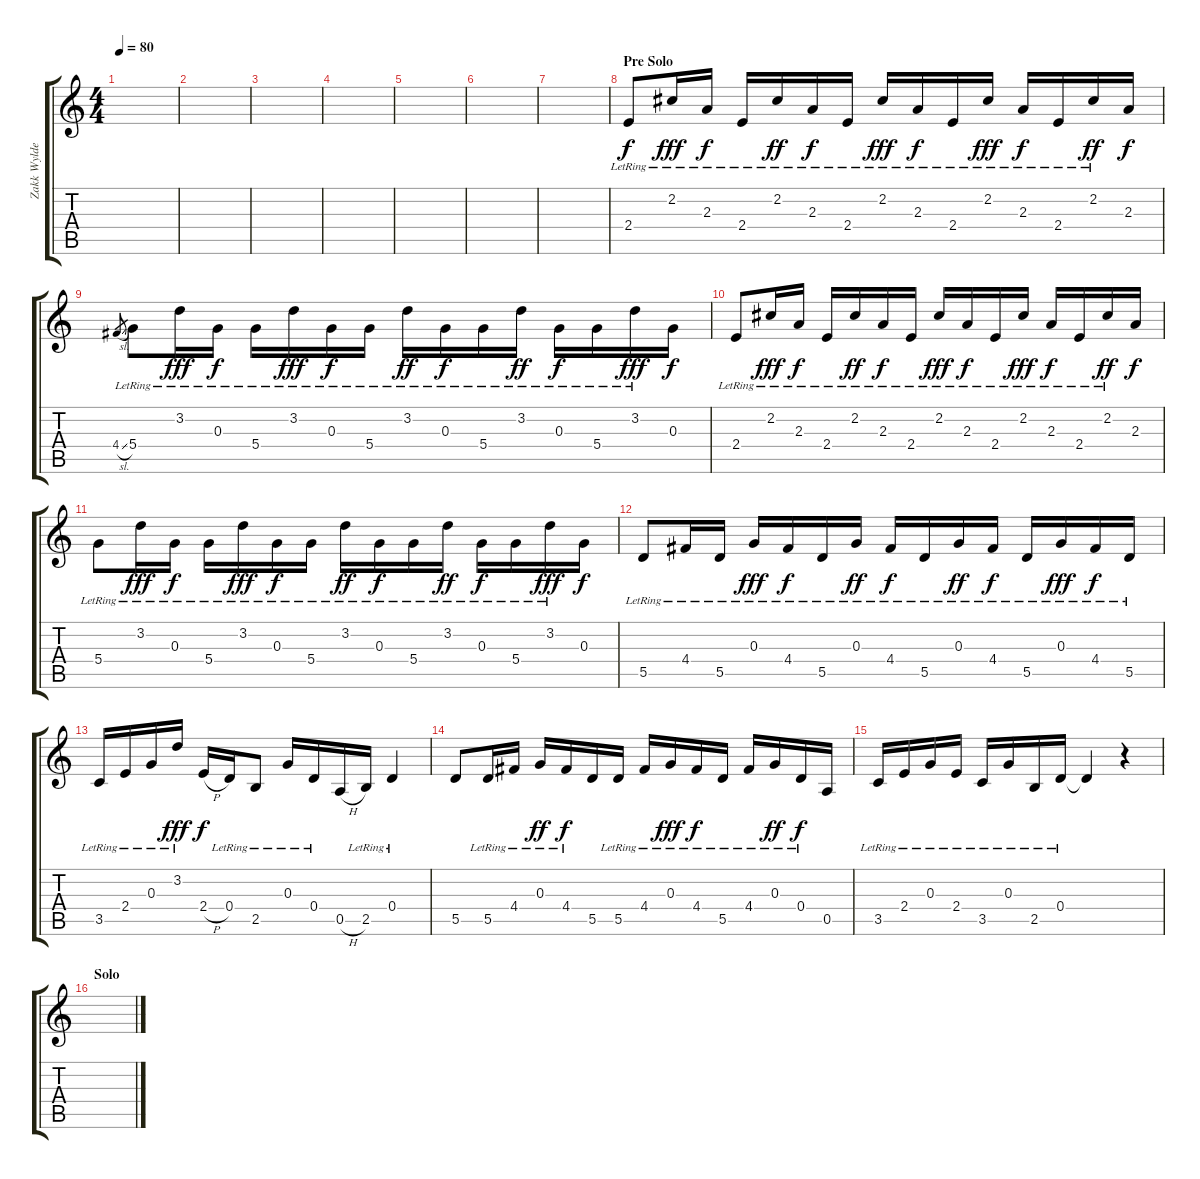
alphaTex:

\track ("Zakk Wylde (Clean Guitar)" "Zakk Wylde") {instrument electricguitarclean}
\staff {score tabs}
\tuning (E4 B3 G3 D3 A2 D2) {hide}
\ts (4 4)
\tempo 80
\clef g2
\ks c
|
|
|
|
|
|
|
\section ("" "Pre Solo")
2.4{lr}.8 2.2{lr}.16{dy fff} 2.3{lr}.16{dy f} 2.4{lr}.16 2.2{lr}.16{dy ff} 2.3{lr}.16{dy f} 2.4{lr}.16 2.2{lr}.16{dy fff} 2.3{lr}.16{dy f} 2.4{lr}.16 2.2{lr}.16{dy fff} 2.3{lr}.16{dy f} 2.4{lr}.16 2.2{lr}.16{dy ff} 2.3.16{dy f} |
4.4{sl}.8{gr} 5.4{lr}.8 3.2{lr}.16{dy fff} 0.3{lr}.16{dy f} 5.4{lr}.16 3.2{lr}.16{dy fff} 0.3{lr}.16{dy f} 5.4{lr}.16 3.2{lr}.16{dy ff} 0.3{lr}.16{dy f} 5.4{lr}.16 3.2{lr}.16{dy ff} 0.3{lr}.16{dy f} 5.4{lr}.16 3.2{lr}.16{dy fff} 0.3.16{dy f} |
2.4{lr}.8 2.2{lr}.16{dy fff} 2.3{lr}.16{dy f} 2.4{lr}.16 2.2{lr}.16{dy ff} 2.3{lr}.16{dy f} 2.4{lr}.16 2.2{lr}.16{dy fff} 2.3{lr}.16{dy f} 2.4{lr}.16 2.2{lr}.16{dy fff} 2.3{lr}.16{dy f} 2.4{lr}.16 2.2{lr}.16{dy ff} 2.3.16{dy f} |
5.4{lr}.8 3.2{lr}.16{dy fff} 0.3{lr}.16{dy f} 5.4{lr}.16 3.2{lr}.16{dy fff} 0.3{lr}.16{dy f} 5.4{lr}.16 3.2{lr}.16{dy ff} 0.3{lr}.16{dy f} 5.4{lr}.16 3.2{lr}.16{dy ff} 0.3{lr}.16{dy f} 5.4{lr}.16 3.2{lr}.16{dy fff} 0.3.16{dy f} |
5.5{lr}.8 4.4{lr}.16 5.5{lr}.16 0.3{lr}.16{dy fff} 4.4{lr}.16{dy f} 5.5{lr}.16 0.3{lr}.16{dy ff} 4.4{lr}.16{dy f} 5.5{lr}.16 0.3{lr}.16{dy ff} 4.4{lr}.16{dy f} 5.5{lr}.16 0.3{lr}.16{dy fff} 4.4{lr}.16{dy f} 5.5{lr}.16 |
3.5{lr}.16 2.4{lr}.16 0.3{lr}.16 3.2{lr}.16{dy fff} 2.4{h}.16{dy f} 0.4{lr}.16 2.5{lr}.8 0.3{lr}.16 0.4{lr}.16 0.5{h}.16 2.5{lr}.16 0.4{lr}.4 |
5.5.8 5.5{lr}.16 4.4{lr}.16 0.3{lr}.16{dy ff} 4.4{lr}.16{dy f} 5.5.16 5.5{lr}.16 4.4{lr}.16 0.3{lr}.16{dy fff} 4.4{lr}.16{dy f} 5.5{lr}.16 4.4{lr}.16 0.3{lr}.16{dy ff} 0.4{lr}.16{dy f} 0.5.16 |
3.5{lr}.16 2.4{lr}.16 0.3{lr}.16 2.4{lr}.16 3.5{lr}.16 0.3{lr}.16 2.5{lr}.16 0.4{lr}.16 0.4{t}.4 r.4 |
\section ("" "Solo")
